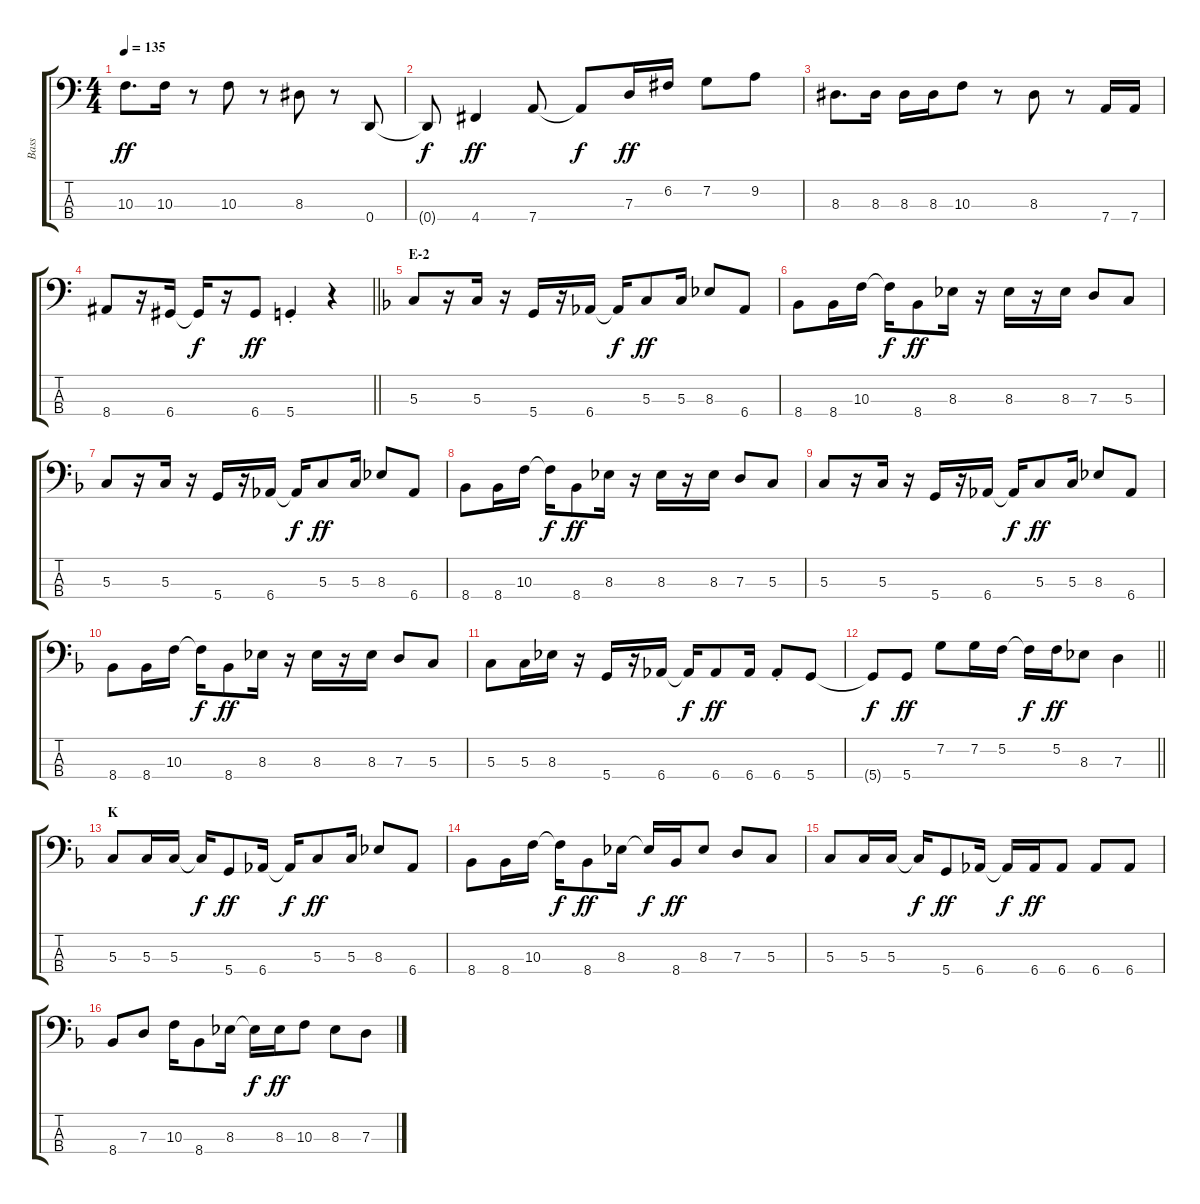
\track ("Bass" "Bass") {instrument electricbasspick}
\staff {score tabs}
\tuning (F2 C2 G1 D1) {hide}
\ts (4 4)
\tempo 135
\clef f4
\ks c
10.3.8{d dy ff} 10.3.16 r.8 10.3.8 r.8 8.3.8 r.8 0.4.8 |
0.4{t}.8{dy f} 4.4.4{dy ff} 7.4.8 7.4{t}.8{dy f} 7.3.16{dy ff} 6.2.16 7.2.8 9.2.8 |
8.3.8{d} 8.3.16 8.3.16 8.3.16 10.3.8 r.8 8.3.8 r.8 7.4.16 7.4.16 |
\barLineRight lightlight
8.4.8 r.16 6.4.16 6.4{t}.16{dy f} r.16 6.4.8{dy ff} 5.4{st}.4 r.4 |
\section ("" "E-2")
\ks f
5.3.8 r.16 5.3.16 r.16 5.4.16 r.16 6.4.16 6.4{t}.16{dy f} 5.3.8{dy ff} 5.3.16 8.3.8 6.4.8 |
8.4.8 8.4.16 10.3.16 10.3{t}.16{dy f} 8.4.8{dy ff} 8.3.16 r.16 8.3.16 r.16 8.3.16 7.3.8 5.3.8 |
5.3.8 r.16 5.3.16 r.16 5.4.16 r.16 6.4.16 6.4{t}.16{dy f} 5.3.8{dy ff} 5.3.16 8.3.8 6.4.8 |
8.4.8 8.4.16 10.3.16 10.3{t}.16{dy f} 8.4.8{dy ff} 8.3.16 r.16 8.3.16 r.16 8.3.16 7.3.8 5.3.8 |
5.3.8 r.16 5.3.16 r.16 5.4.16 r.16 6.4.16 6.4{t}.16{dy f} 5.3.8{dy ff} 5.3.16 8.3.8 6.4.8 |
8.4.8 8.4.16 10.3.16 10.3{t}.16{dy f} 8.4.8{dy ff} 8.3.16 r.16 8.3.16 r.16 8.3.16 7.3.8 5.3.8 |
5.3.8 5.3.16 8.3.16 r.16 5.4.16 r.16 6.4.16 6.4{t}.16{dy f} 6.4.8{dy ff} 6.4.16 6.4{st}.8 5.4.8 |
\barLineRight lightlight
5.4{t}.8{dy f} 5.4.8{dy ff} 7.2.8 7.2.16 5.2.16 5.2{t}.16{dy f} 5.2.16{dy ff} 8.3.8 7.3.4 |
\section ("" "K")
5.3.8 5.3.16 5.3.16 5.3{t}.16{dy f} 5.4.8{dy ff} 6.4.16 6.4{t}.16{dy f} 5.3.8{dy ff} 5.3.16 8.3.8 6.4.8 |
8.4.8 8.4.16 10.3.16 10.3{t}.16{dy f} 8.4.8{dy ff} 8.3.16 8.3{t}.16{dy f} 8.4.16{dy ff} 8.3.8 7.3.8 5.3.8 |
5.3.8 5.3.16 5.3.16 5.3{t}.16{dy f} 5.4.8{dy ff} 6.4.16 6.4{t}.16{dy f} 6.4.16{dy ff} 6.4.8 6.4.8 6.4.8 |
8.4.8 7.3.8 10.3.16 8.4.8 8.3.16 8.3{t}.16{dy f} 8.3.16{dy ff} 10.3.8 8.3.8 7.3.8
